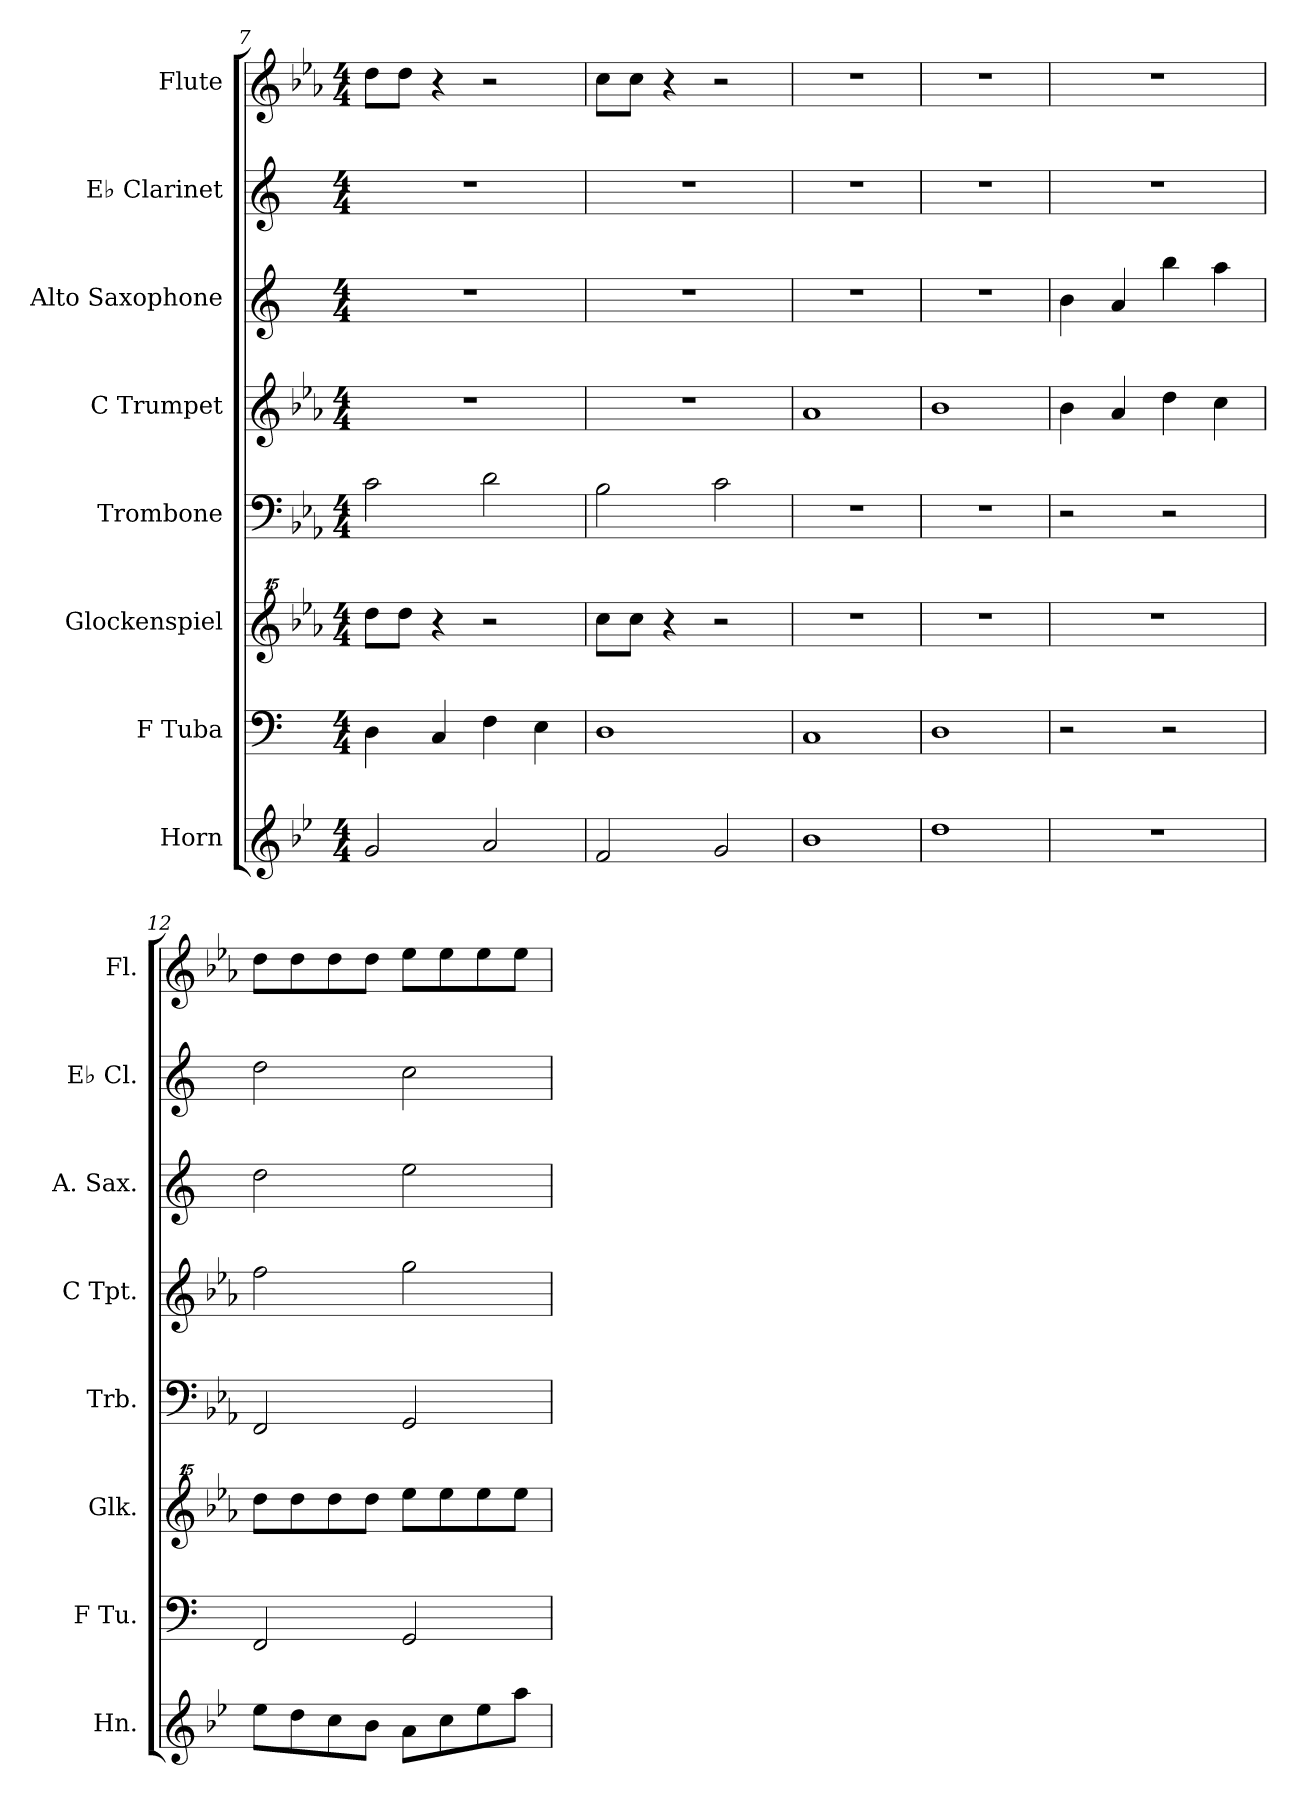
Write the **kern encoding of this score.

**kern	**kern	**kern	**kern	**kern	**kern	**kern	**kern
*part8	*part7	*part6	*part5	*part4	*part3	*part2	*part1
*staff8	*staff7	*staff6	*staff5	*staff4	*staff3	*staff2	*staff1
*I"Horn	*I"F Tuba	*I"Glockenspiel	*I"Trombone	*I"C Trumpet	*I"Alto Saxophone	*I"E♭ Clarinet	*I"Flute
*I'Hn.	*I'F Tu.	*I'Glk.	*I'Trb.	*I'C Tpt.	*I'A. Sax.	*I'E♭ Cl.	*I'Fl.
*clefG2	*clefF4	*clefG^^2	*clefF4	*clefG2	*clefG2	*clefG2	*clefG2
*ITrd4c7	*	*	*	*	*ITrd5c9	*ITrd1c2	*
*k[b-e-a-]	*k[]	*k[b-e-a-]	*k[b-e-a-]	*k[b-e-a-]	*k[b-e-a-]	*k[b-e-]	*k[b-e-a-]
*E-:	*C:	*E-:	*E-:	*E-:	*E-:	*B-:	*E-:
*M4/4	*M4/4	*M4/4	*M4/4	*M4/4	*M4/4	*M4/4	*M4/4
=7	=7	=7	=7	=7	=7	=7	=7
2c/	4D\	8dddd\L	2c\	1r	1r	1r	8dd\L
.	.	8dddd\J	.	.	.	.	8dd\J
.	4C/	4r	.	.	.	.	4r
2d/	4F\	2r	2d\	.	.	.	2r
.	4E\	.	.	.	.	.	.
=8	=8	=8	=8	=8	=8	=8	=8
2B-/	1D	8cccc\L	2B-\	1r	1r	1r	8cc\L
.	.	8cccc\J	.	.	.	.	8cc\J
.	.	4r	.	.	.	.	4r
2c/	.	2r	2c\	.	.	.	2r
=9	=9	=9	=9	=9	=9	=9	=9
1e-	1C	1r	1r	1a-	1r	1r	1r
!!LO:PB:g=z
=10	=10	=10	=10	=10	=10	=10	=10
1g	1D	1r	1r	1b-	1r	1r	1r
=11	=11	=11	=11	=11	=11	=11	=11
1r	2r	1r	2r	4b-\	4d\	1r	1r
.	.	.	.	4a-/	4c/	.	.
.	2r	.	2r	4dd\	4dd\	.	.
.	.	.	.	4cc\	4cc\	.	.
=12	=12	=12	=12	=12	=12	=12	=12
8a-\L	2FF/	8dddd\L	2FF/	2ff\	2f\	2cc\	8dd\L
8g\	.	8dddd\	.	.	.	.	8dd\
8f\	.	8dddd\	.	.	.	.	8dd\
8e-\J	.	8dddd\J	.	.	.	.	8dd\J
8d\L	2GG/	8eeee-\L	2GG/	2gg\	2g\	2b-\	8ee-\L
8f\	.	8eeee-\	.	.	.	.	8ee-\
8a-\	.	8eeee-\	.	.	.	.	8ee-\
8dd\J	.	8eeee-\J	.	.	.	.	8ee-\J
=	=	=	=	=	=	=	=
*-	*-	*-	*-	*-	*-	*-	*-
